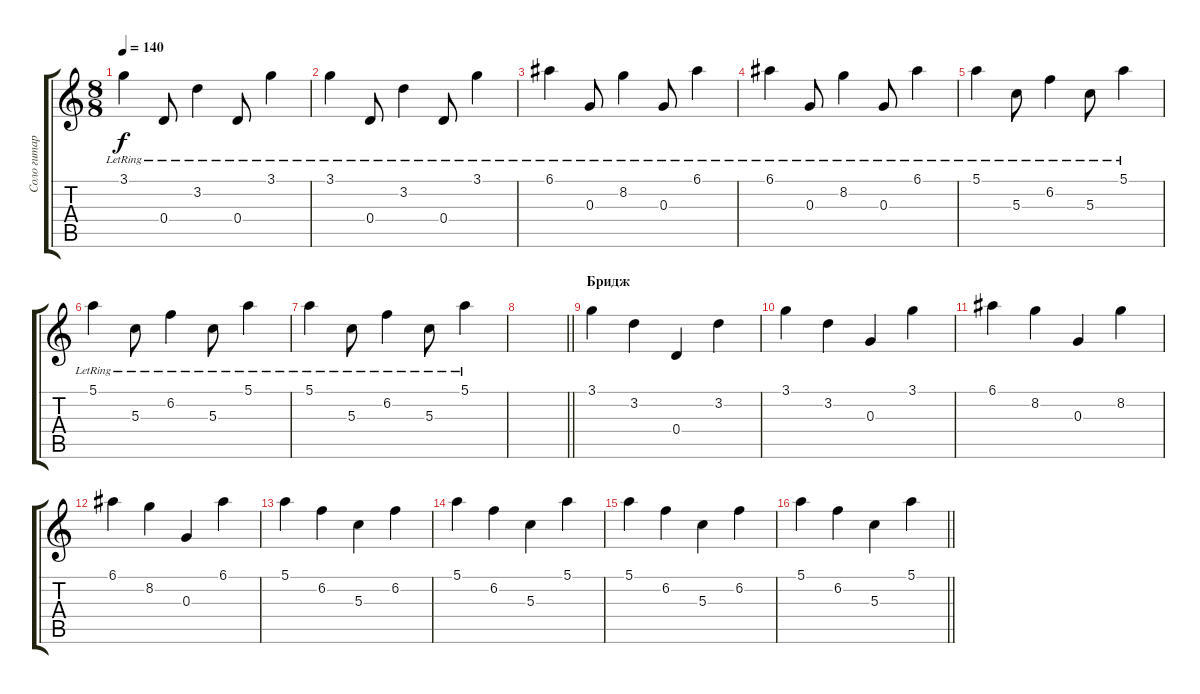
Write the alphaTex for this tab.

\track ("Соло гитара" "Соло гитар") {instrument acousticguitarnylon}
\staff {score tabs}
\tuning (E4 B3 G3 D3 A2 D2) {hide}
\ts (8 8)
\tempo 140
\clef g2
\ks c
3.1{lr}.4{dy f} 0.4{lr}.8 3.2{lr}.4 0.4{lr}.8 3.1{lr}.4 |
3.1{lr}.4 0.4{lr}.8 3.2{lr}.4 0.4{lr}.8 3.1{lr}.4 |
6.1{lr}.4 0.3{lr}.8 8.2{lr}.4 0.3{lr}.8 6.1{lr}.4 |
6.1{lr}.4 0.3{lr}.8 8.2{lr}.4 0.3{lr}.8 6.1{lr}.4 |
5.1{lr}.4 5.3{lr}.8 6.2{lr}.4 5.3{lr}.8 5.1{lr}.4 |
5.1{lr}.4 5.3{lr}.8 6.2{lr}.4 5.3{lr}.8 5.1{lr}.4 |
5.1{lr}.4 5.3{lr}.8 6.2{lr}.4 5.3{lr}.8 5.1{lr}.4 |
\barLineRight lightlight
|
\section ("" "Бридж")
3.1.4 3.2.4 0.4.4 3.2.4 |
3.1.4 3.2.4 0.3.4 3.1.4 |
6.1.4 8.2.4 0.3.4 8.2.4 |
6.1.4 8.2.4 0.3.4 6.1.4 |
5.1.4 6.2.4 5.3.4 6.2.4 |
5.1.4 6.2.4 5.3.4 5.1.4 |
5.1.4 6.2.4 5.3.4 6.2.4 |
\barLineRight lightlight
5.1.4 6.2.4 5.3.4 5.1.4
